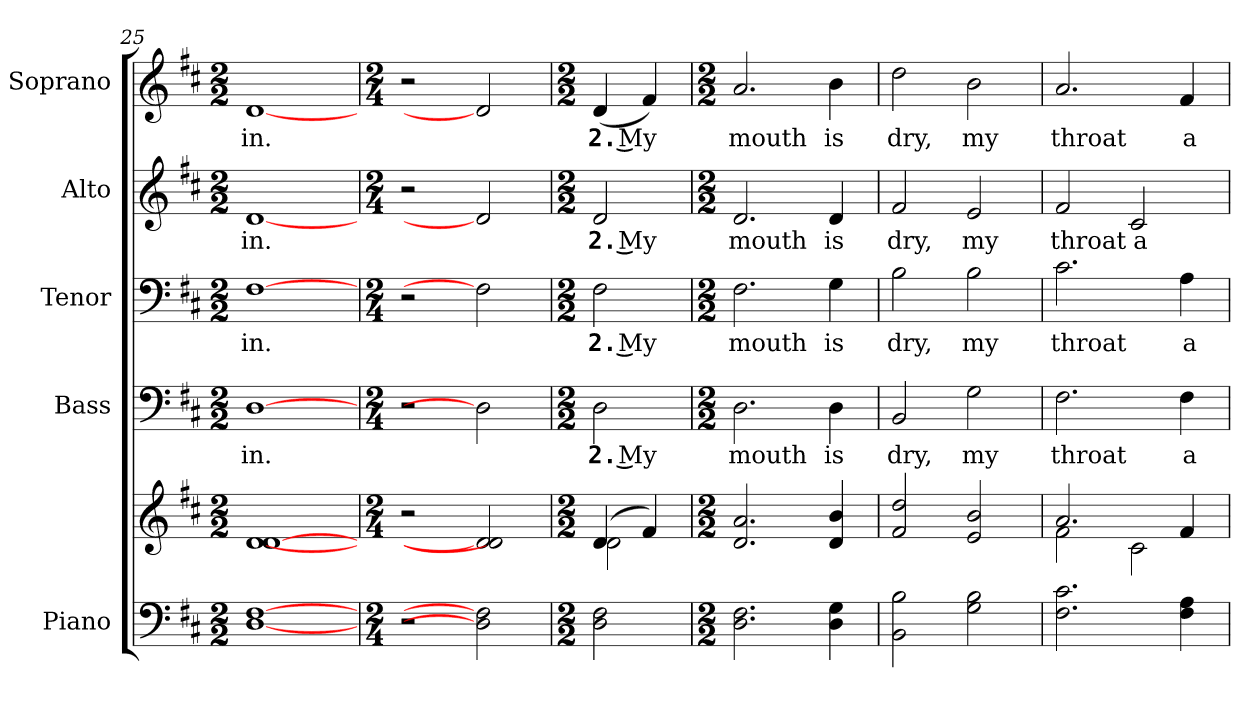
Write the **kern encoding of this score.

**kern	**kern	**kern	**text	**kern	**text	**kern	**text	**kern	**text
*part5	*part5	*part4	*part4	*part3	*part3	*part2	*part2	*part1	*part1
*staff6	*staff5	*staff4	*staff4	*staff3	*staff3	*staff2	*staff2	*staff1	*staff1
*I"Piano	*	*I"Bass	*	*I"Tenor	*	*I"Alto	*	*I"Soprano	*
*I'Pno.	*	*I'B.	*	*I'T.	*	*I'A.	*	*I'S.	*
!!LO:PB:g=z
*clefF4	*clefG2	*clefF4	*	*clefF4	*	*clefG2	*	*clefG2	*
*k[f#c#]	*k[f#c#]	*k[f#c#]	*	*k[f#c#]	*	*k[f#c#]	*	*k[f#c#]	*
*D:	*D:	*D:	*	*D:	*	*D:	*	*D:	*
*M2/2	*M2/2	*M2/2	*	*M2/2	*	*M2/2	*	*M2/2	*
=25	=25	=25	=25	=25	=25	=25	=25	=25	=25
!	!	!	!LO:LY:b:color=#000000	!	!	!	!	!	!
!	!	!	!	!	!LO:LY:b:color=#000000	!	!	!	!
!	!	!	!	!	!	!	!LO:LY:b:color=#000000	!	!
!	!	!	!	!	!	!	!	!	!LO:LY:b:color=#000000
[1Di [1F#i	[1di [1di	[1Di	in.	[1F#i	in.	[1di	in.	[1di	in.
=26	=26	=26	=26	=26	=26	=26	=26	=26	=26
*M2/4	*M2/4	*M2/4	*	*M2/4	*	*M2/4	*	*M2/4	*
2r	2r	2r	.	2r	.	2r	.	2r	.
2Di] 2F#i]	2di] 2di]	2Di]	.	2F#i]	.	2di]	.	2di]	.
=27	=27	=27	=27	=27	=27	=27	=27	=27	=27
*M2/2	*M2/2	*M2/2	*	*M2/2	*	*M2/2	*	*M2/2	*
*	*^	*	*	*	*	*	*	*	*
!	!	!	!	!LO:LY:b:color=#000000	!	!	!	!	!	!
!	!	!	!	!	!	!LO:LY:b:color=#000000	!	!	!	!
!	!	!	!	!	!	!	!	!LO:LY:b:color=#000000	!	!
!	!	!	!	!	!	!	!	!	!	!LO:LY:b:color=#000000
2Di\ 2F#i	(4di/	2di\	2Di\	2. My	2F#i\	2. My	2di/	2. My	(4di/	2. My
.	4f#i/)	.	.	.	.	.	.	.	4f#i/)	.
*	*v	*v	*	*	*	*	*	*	*	*
=28	=28	=28	=28	=28	=28	=28	=28	=28	=28
*M2/2	*M2/2	*M2/2	*	*M2/2	*	*M2/2	*	*M2/2	*
!	!	!	!LO:LY:b:color=#000000	!	!	!	!	!	!
!	!	!	!	!	!LO:LY:b:color=#000000	!	!	!	!
!	!	!	!	!	!	!	!LO:LY:b:color=#000000	!	!
!	!	!	!	!	!	!	!	!	!LO:LY:b:color=#000000
2.Di\ 2.F#i	2.di/ 2.ai	2.Di\	mouth	2.F#i\	mouth	2.di/	mouth	2.ai/	mouth
!	!	!	!LO:LY:b:color=#000000	!	!	!	!	!	!
!	!	!	!	!	!LO:LY:b:color=#000000	!	!	!	!
!	!	!	!	!	!	!	!LO:LY:b:color=#000000	!	!
!	!	!	!	!	!	!	!	!	!LO:LY:b:color=#000000
4Di\ 4Gi	4di/ 4bi	4Di\	is	4Gi\	is	4di/	is	4bi\	is
=29	=29	=29	=29	=29	=29	=29	=29	=29	=29
!	!	!	!LO:LY:b:color=#000000	!	!	!	!	!	!
!	!	!	!	!	!LO:LY:b:color=#000000	!	!	!	!
!	!	!	!	!	!	!	!LO:LY:b:color=#000000	!	!
!	!	!	!	!	!	!	!	!	!LO:LY:b:color=#000000
2BBi\ 2Bi	2f#i/ 2ddi	2BBi/	dry,	2Bi\	dry,	2f#i/	dry,	2ddi\	dry,
!	!	!	!LO:LY:b:color=#000000	!	!	!	!	!	!
!	!	!	!	!	!LO:LY:b:color=#000000	!	!	!	!
!	!	!	!	!	!	!	!LO:LY:b:color=#000000	!	!
!	!	!	!	!	!	!	!	!	!LO:LY:b:color=#000000
2Gi\ 2Bi	2ei/ 2bi	2Gi\	my	2Bi\	my	2ei/	my	2bi\	my
=30	=30	=30	=30	=30	=30	=30	=30	=30	=30
*	*^	*	*	*	*	*	*	*	*
!	!	!	!	!LO:LY:b:color=#000000	!	!	!	!	!	!
!	!	!	!	!	!	!LO:LY:b:color=#000000	!	!	!	!
!	!	!	!	!	!	!	!	!LO:LY:b:color=#000000	!	!
!	!	!	!	!	!	!	!	!	!	!LO:LY:b:color=#000000
2.F#i\ 2.c#i	2.ai/	2f#i\	2.F#i\	throat	2.c#i\	throat	2f#i/	throat	2.ai/	throat
!	!	!	!	!	!	!	!	!LO:LY:b:color=#000000	!	!
.	.	2c#i\	.	.	.	.	2c#i/	a-	.	.
!	!	!	!	!LO:LY:b:color=#000000	!	!	!	!	!	!
!	!	!	!	!	!	!LO:LY:b:color=#000000	!	!	!	!
!	!	!	!	!	!	!	!	!	!	!LO:LY:b:color=#000000
4F#i\ 4Ai	4f#i/	.	4F#i\	a-	4Ai\	a-	.	.	4f#i/	a-
*	*v	*v	*	*	*	*	*	*	*	*
=	=	=	=	=	=	=	=	=	=
*-	*-	*-	*-	*-	*-	*-	*-	*-	*-
